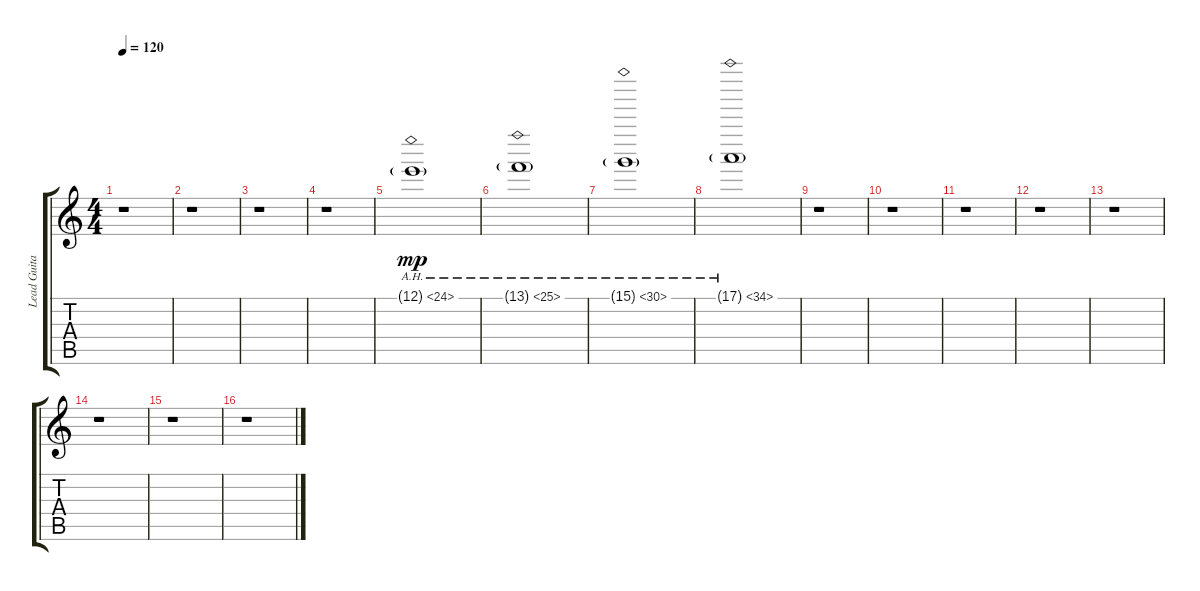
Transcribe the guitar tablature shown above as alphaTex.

\track ("Lead Guitar" "Lead Guita") {instrument distortionguitar}
\staff {score tabs}
\tuning (E4 B3 G3 D3 A2 E2) {hide}
\ts (4 4)
\tempo 120
\clef g2
\ks c
r.1{dy mp} |
r.1 |
r.1 |
r.1 |
12.1{ah 12 g}.1 |
13.1{ah 12 g}.1 |
15.1{ah 15 g}.1 |
17.1{ah 17 g}.1 |
r.1 |
r.1 |
r.1 |
r.1 |
r.1 |
r.1 |
r.1 |
r.1
